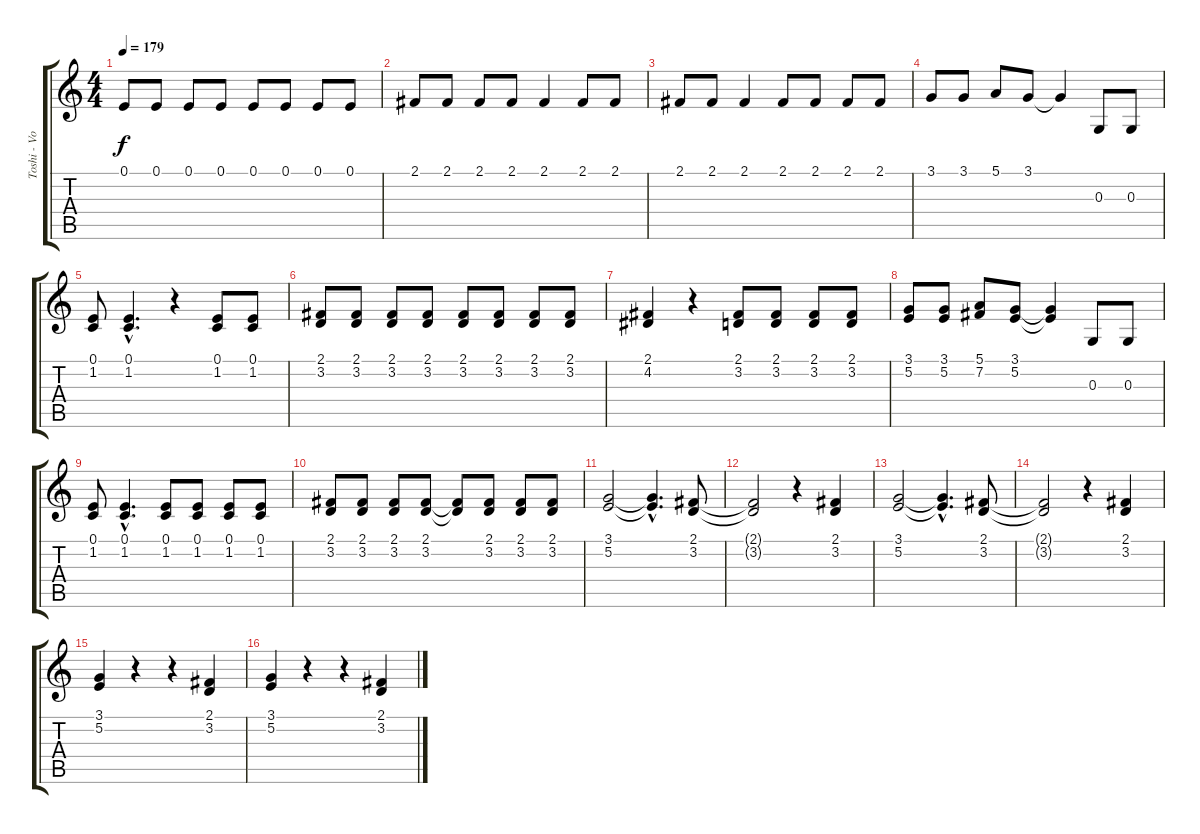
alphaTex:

\track ("Toshi - Vocal " "Toshi - Vo") {instrument synthvoice}
\staff {score tabs}
\tuning (E4 B3 G3 D3 A2 E2) {hide}
\ts (4 4)
\tempo 179
\clef g2
\ks c
0.1.8{dy f} 0.1.8 0.1.8 0.1.8 0.1.8 0.1.8 0.1.8 0.1.8 |
2.1.8 2.1.8 2.1.8 2.1.8 2.1.4 2.1.8 2.1.8 |
2.1.8 2.1.8 2.1.4 2.1.8 2.1.8 2.1.8 2.1.8 |
3.1.8 3.1.8 5.1.8 3.1.8 3.1{t}.4 0.3.8 0.3.8 |
(0.1 1.2).8 (0.1{hac} 1.2{hac}).4{d} r.4 (0.1 1.2).8 (0.1 1.2).8 |
(2.1 3.2).8 (2.1 3.2).8 (2.1 3.2).8 (2.1 3.2).8 (2.1 3.2).8 (2.1 3.2).8 (2.1 3.2).8 (2.1 3.2).8 |
(2.1 4.2).4 r.4 (2.1 3.2).8 (2.1 3.2).8 (2.1 3.2).8 (2.1 3.2).8 |
(3.1 5.2).8 (3.1 5.2).8 (5.1 7.2).8 (3.1 5.2).8 (3.1{t} 5.2{t}).4 0.3.8 0.3.8 |
(0.1 1.2).8 (0.1{hac} 1.2{hac}).4{d} (0.1 1.2).8 (0.1 1.2).8 (0.1 1.2).8 (0.1 1.2).8 |
(2.1 3.2).8 (2.1 3.2).8 (2.1 3.2).8 (2.1 3.2).8 (2.1{t} 3.2{t}).8 (2.1 3.2).8 (2.1 3.2).8 (2.1 3.2).8 |
(3.1 5.2).2 (3.1{hac t} 5.2{hac t}).4{d} (2.1 3.2).8 |
(2.1{t} 3.2{t}).2 r.4 (2.1 3.2).4 |
(3.1 5.2).2 (3.1{hac t} 5.2{hac t}).4{d} (2.1 3.2).8 |
(2.1{t} 3.2{t}).2 r.4 (2.1 3.2).4 |
(3.1 5.2).4 r.4 r.4 (2.1 3.2).4 |
(3.1 5.2).4 r.4 r.4 (2.1 3.2).4
